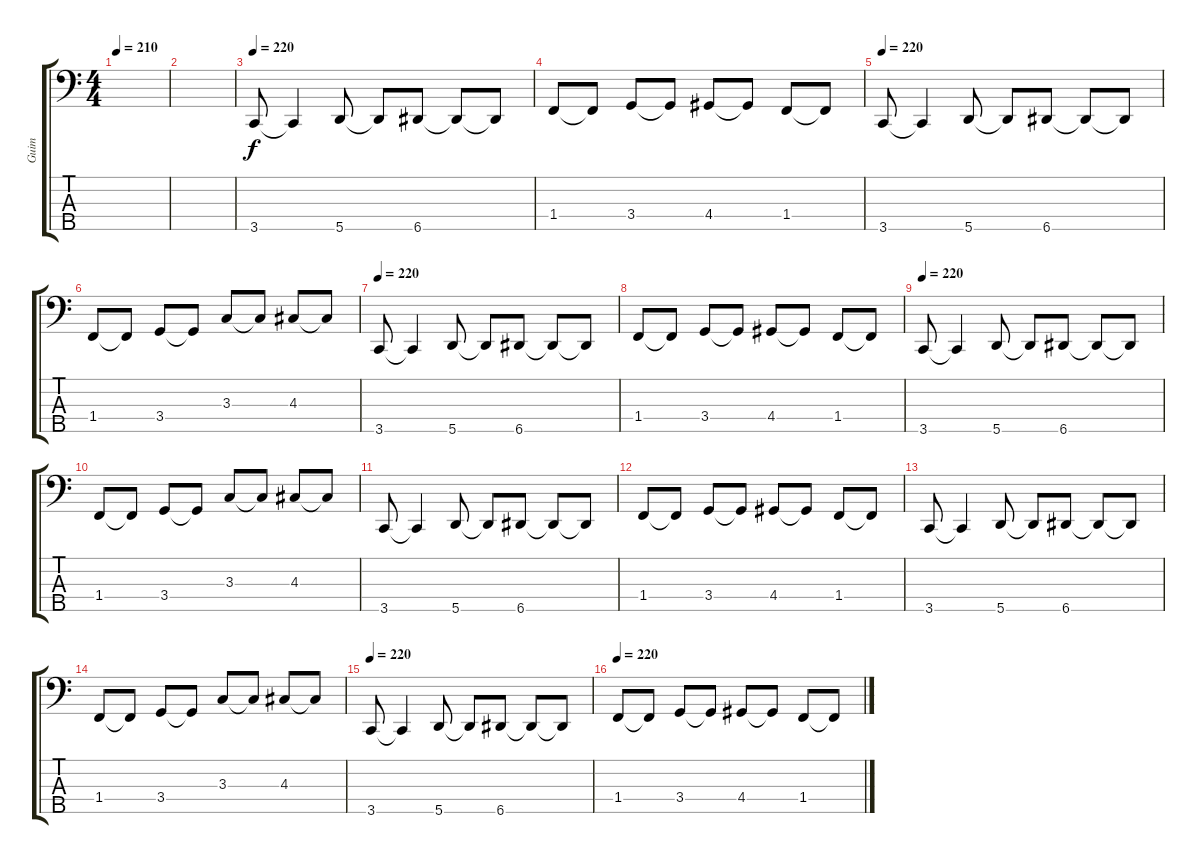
\track ("Guim" "Guim") {instrument electricbasspick}
\staff {score tabs}
\tuning (G2 D2 A1 E1 A0) {hide}
\ts (4 4)
\tempo 210
\clef f4
\ks c
|
|
\tempo 220
3.5.8 3.5{t}.4 5.5.8 5.5{t}.8 6.5.8 6.5{t}.8 6.5{t}.8 |
1.4.8 1.4{t}.8 3.4.8 3.4{t}.8 4.4.8 4.4{t}.8 1.4.8 1.4{t}.8 |
\tempo 220
3.5.8 3.5{t}.4 5.5.8 5.5{t}.8 6.5.8 6.5{t}.8 6.5{t}.8 |
1.4.8 1.4{t}.8 3.4.8 3.4{t}.8 3.3.8 3.3{t}.8 4.3.8 4.3{t}.8 |
\tempo 220
3.5.8 3.5{t}.4 5.5.8 5.5{t}.8 6.5.8 6.5{t}.8 6.5{t}.8 |
1.4.8 1.4{t}.8 3.4.8 3.4{t}.8 4.4.8 4.4{t}.8 1.4.8 1.4{t}.8 |
\tempo 220
3.5.8 3.5{t}.4 5.5.8 5.5{t}.8 6.5.8 6.5{t}.8 6.5{t}.8 |
1.4.8 1.4{t}.8 3.4.8 3.4{t}.8 3.3.8 3.3{t}.8 4.3.8 4.3{t}.8 |
3.5.8 3.5{t}.4 5.5.8 5.5{t}.8 6.5.8 6.5{t}.8 6.5{t}.8 |
1.4.8 1.4{t}.8 3.4.8 3.4{t}.8 4.4.8 4.4{t}.8 1.4.8 1.4{t}.8 |
3.5.8 3.5{t}.4 5.5.8 5.5{t}.8 6.5.8 6.5{t}.8 6.5{t}.8 |
1.4.8 1.4{t}.8 3.4.8 3.4{t}.8 3.3.8 3.3{t}.8 4.3.8 4.3{t}.8 |
\tempo 220
3.5.8 3.5{t}.4 5.5.8 5.5{t}.8 6.5.8 6.5{t}.8 6.5{t}.8 |
\tempo 220
1.4.8 1.4{t}.8 3.4.8 3.4{t}.8 4.4.8 4.4{t}.8 1.4.8 1.4{t}.8
